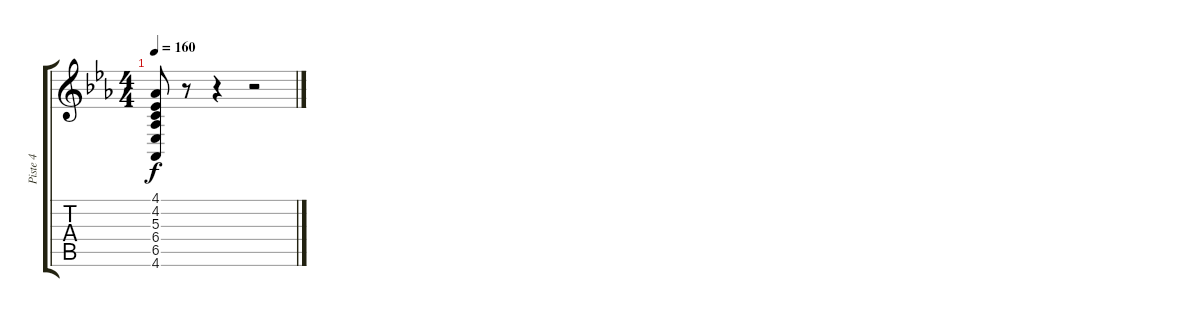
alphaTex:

\track ("Piste 4" "Piste 4") {instrument electricgrandpiano}
\staff {score tabs}
\tuning (E4 B3 G3 D3 A2 E2) {hide}
\ts (4 4)
\tempo 160
\clef g2
\ks eb
(4.1 4.2 5.3 6.4 6.5 4.6).8{dy f} r.8 r.4 r.2
